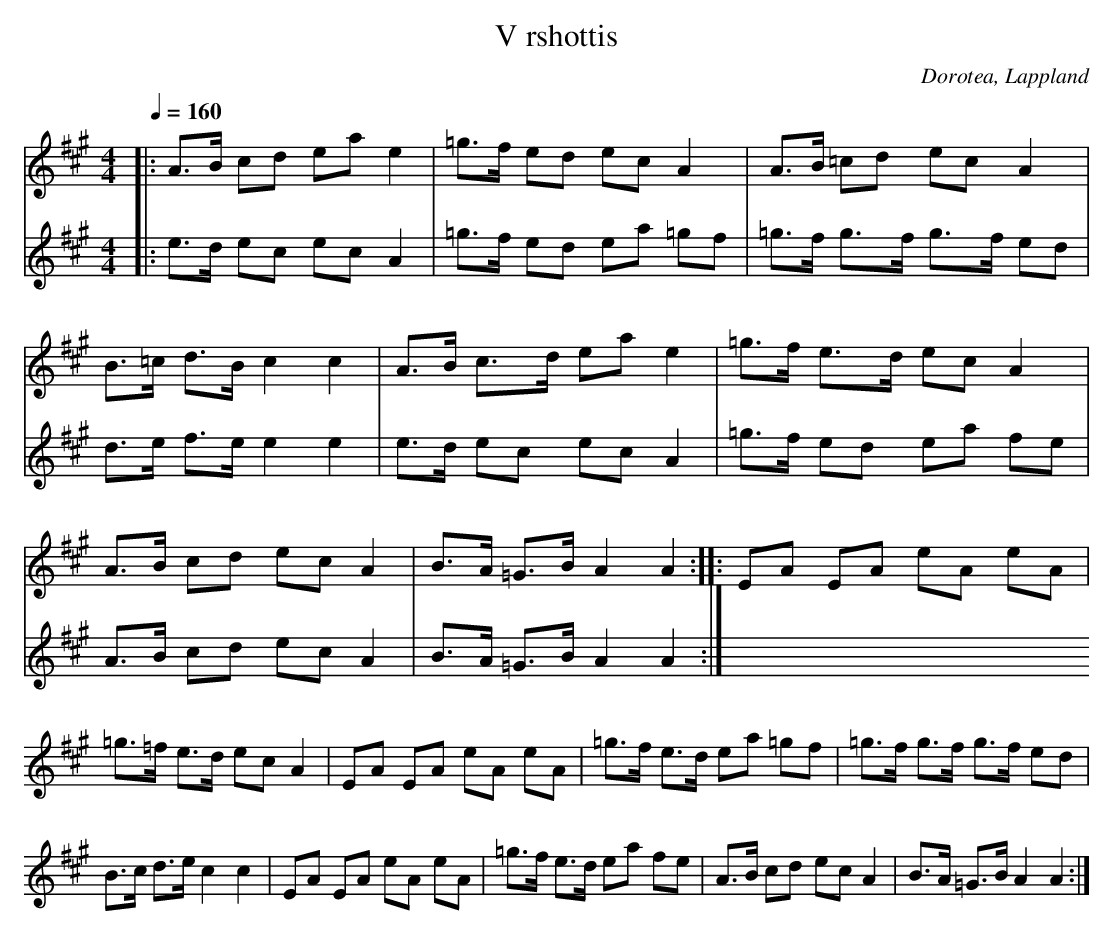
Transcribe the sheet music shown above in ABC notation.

X:1
T:V rshottis
O:Dorotea, Lappland
M:4/4
L:1/16
Q:1/4=160
K:A
V:1
|: A3B c2d2 e2a2 e4 | =g3f e2d2 e2c2 A4 | A3B =c2d2 e2c2 A4 |B3=c d3B c4 c4  | A3B c3d e2a2 e4 | =g3f e3d e2c2 A4 | A3B c2d2 e2c2 A4 |B3A =G3B A4 A4:||:E2A2 E2A2 e2A2 e2A2 |=g3=f e3d e2c2 A4 |E2A2 E2A2 e2A2 e2A2 |=g3f e3d e2a2 =g2f2 | =g3f g3f g3f e2d2 |B3c d3e c4 c4  |E2A2 E2A2 e2A2 e2A2 |=g3f e3d e2a2 f2e2 |  A3B c2d2 e2c2 A4 |B3A =G3B A4 A4:|
V:2
|:  e3d e2c2  e2c2 A4 | =g3f e2d2 e2a2 =g2f2 | =g3f g3f g3f e2d2 |d3e f3e e4 e4  |e3d e2c2 e2c2 A4 | =g3f e2d2 e2a2 f2e2 |A3B c2d2 e2c2 A4  |B3A =G3B A4 A4 :|
